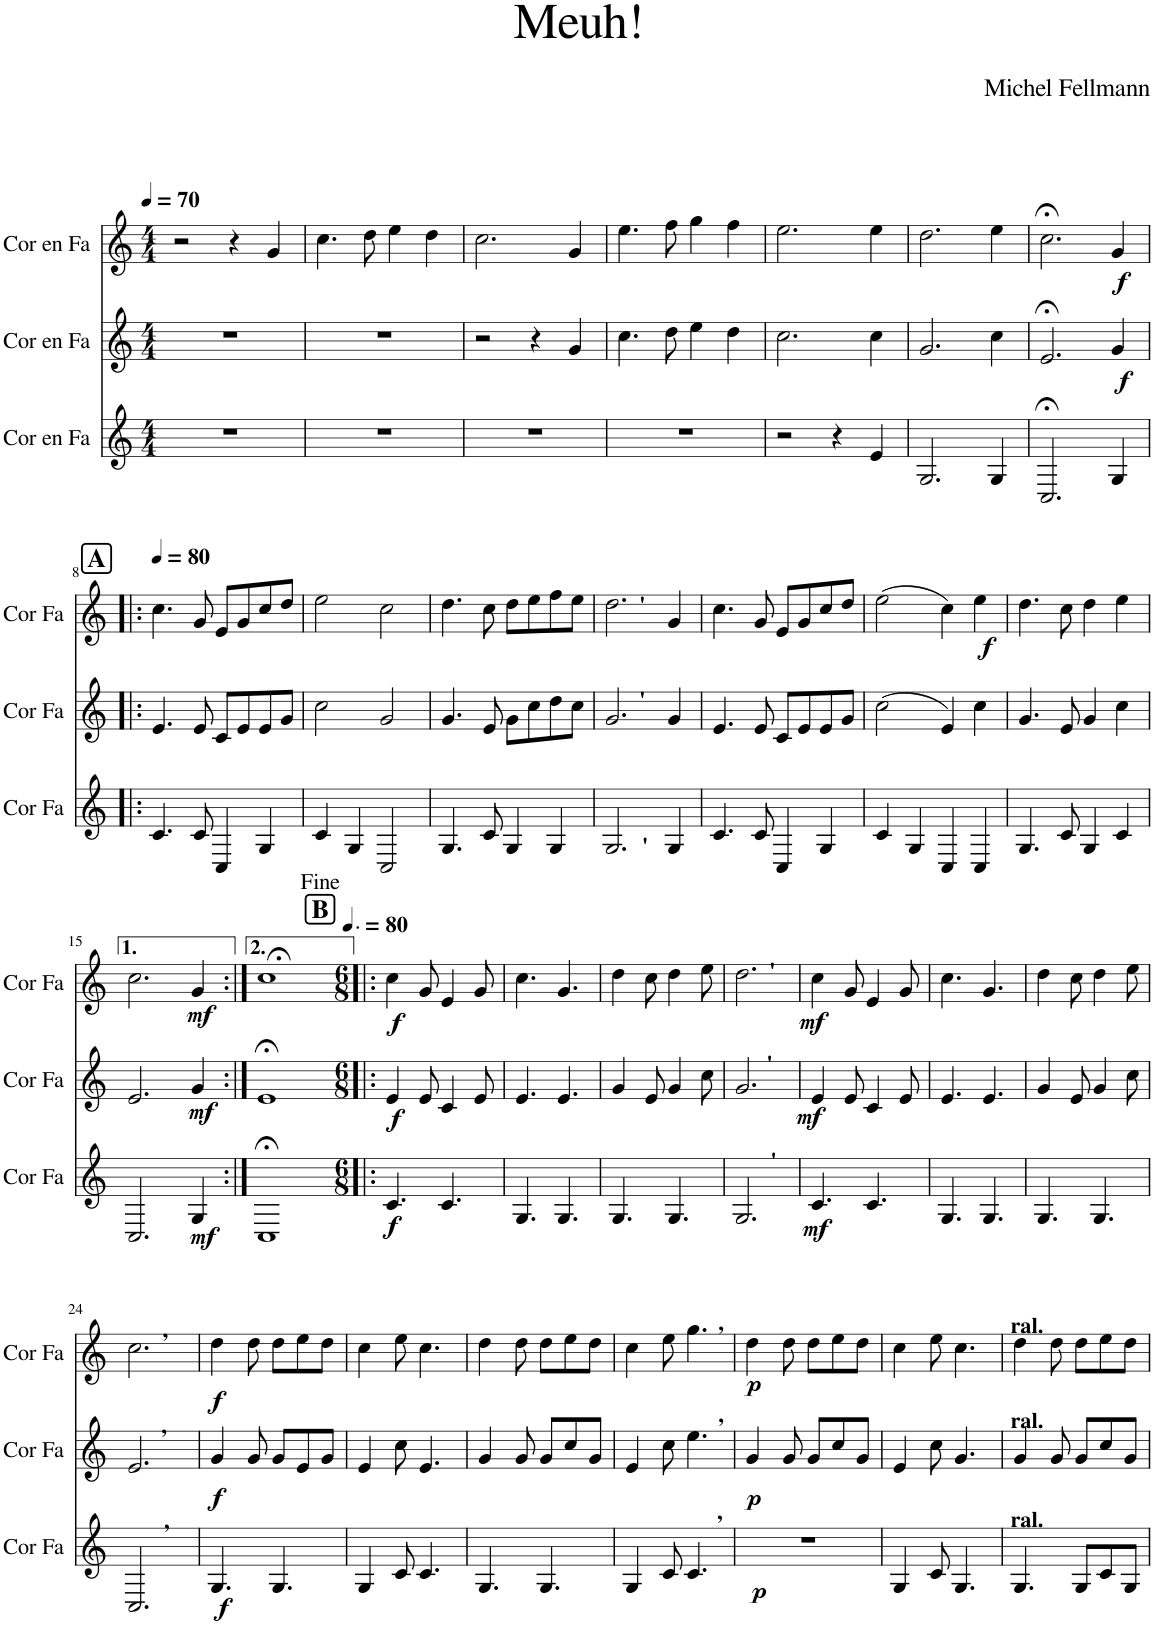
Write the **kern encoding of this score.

**kern	**dynam	**kern	**dynam	**kern	**dynam
*part3	*part3	*part2	*part2	*part1	*part1
*staff3	*staff3	*staff2	*staff2	*staff1	*staff1
*I"Cor en Fa	*	*I"Cor en Fa	*	*I"Cor en Fa	*
*I'Cor Fa	*	*I'Cor Fa	*	*I'Cor Fa	*
*clefG2	*	*clefG2	*	*clefG2	*
*Trd4c7	*	*Trd4c7	*	*Trd4c7	*
*k[]	*	*k[]	*	*k[]	*
*M4/4	*	*M4/4	*	*M4/4	*
*MM70	*	*MM70	*	*MM70	*
=1	=1	=1	=1	=1	=1
1r	.	1r	.	2r	.
.	.	.	.	4r	.
.	.	.	.	4g/	.
=2	=2	=2	=2	=2	=2
1r	.	1r	.	4.cc\	.
.	.	.	.	8dd\	.
.	.	.	.	4ee\	.
.	.	.	.	4dd\	.
=3	=3	=3	=3	=3	=3
1r	.	2r	.	2.cc\	.
.	.	4r	.	.	.
.	.	4g/	.	4g/	.
=4	=4	=4	=4	=4	=4
1r	.	4.cc\	.	4.ee\	.
.	.	8dd\	.	8ff\	.
.	.	4ee\	.	4gg\	.
.	.	4dd\	.	4ff\	.
=5	=5	=5	=5	=5	=5
2r	.	2.cc\	.	2.ee\	.
4r	.	.	.	.	.
4e/	.	4cc\	.	4ee\	.
=6	=6	=6	=6	=6	=6
2.G/	.	2.g/	.	2.dd\	.
4G/	.	4cc\	.	4ee\	.
=7	=7	=7	=7	=7	=7
2.C;</	.	2.e;</	.	2.cc;<\	.
!	!	!	!LO:DY:b	!	!LO:DY:b
4G/	.	4g/	f	4g/	f
!!LO:LB:g=z
=8!|:	=8!|:	=8!|:	=8!|:	=8!|:	=8!|:
!!LO:REH:place=s1:a:B:cj:fs=14:t=A
*	*	*	*	*MM80	*
4.c/	.	4.e/	.	4.cc\	.
8c/	.	8e/	.	8g/	.
4C/	.	8c/L	.	8e/L	.
.	.	8e/	.	8g/	.
4G/	.	8e/	.	8cc/	.
.	.	8g/J	.	8dd/J	.
=9	=9	=9	=9	=9	=9
4c/	.	2cc\	.	2ee\	.
4G/	.	.	.	.	.
2C/	.	2g/	.	2cc\	.
=10	=10	=10	=10	=10	=10
4.G/	.	4.g/	.	4.dd\	.
8c/	.	8e/	.	8cc\	.
4G/	.	8g\L	.	8dd\L	.
.	.	8cc\	.	8ee\	.
4G/	.	8dd\	.	8ff\	.
.	.	8cc\J	.	8ee\J	.
=11	=11	=11	=11	=11	=11
!	!	!	!	!LO:TX:a:B:t='	!
!	!	!LO:TX:a:B:t='	!	!	!
!LO:TX:b:B:t='	!	!	!	!	!
2.G/	.	2.g/	.	2.dd\	.
4G/	.	4g/	.	4g/	.
=12	=12	=12	=12	=12	=12
4.c/	.	4.e/	.	4.cc\	.
8c/	.	8e/	.	8g/	.
4C/	.	8c/L	.	8e/L	.
.	.	8e/	.	8g/	.
4G/	.	8e/	.	8cc/	.
.	.	8g/J	.	8dd/J	.
=13	=13	=13	=13	=13	=13
4c/	.	(2cc\	.	(2ee\	.
4G/	.	.	.	.	.
4C/	.	4e/)	.	4cc\)	.
!	!	!	!	!	!LO:DY:b
4C/	.	4cc\	.	4ee\	f
=14	=14	=14	=14	=14	=14
4.G/	.	4.g/	.	4.dd\	.
8c/	.	8e/	.	8cc\	.
4G/	.	4g/	.	4dd\	.
4c/	.	4cc\	.	4ee\	.
!!LO:LB:g=z
=15	=15	=15	=15	=15	=15
2.C/	.	2.e/	.	2.cc\	.
!	!LO:DY:b	!	!LO:DY:b	!	!LO:DY:b
4G/	mf	4g/	mf	4g/	mf
=16:|!	=16:|!	=16:|!	=16:|!	=16:|!	=16:|!
1C;<	.	1e;<	.	1cc;<	.
=17!|:	=17!|:	=17!|:	=17!|:	=17!|:	=17!|:
!!LO:REH:place=s1:a:B:cj:fs=14:t=B
*M6/8	*	*M6/8	*	*M6/8	*
*	*	*	*	*MM120	*
!	!LO:DY:b	!	!LO:DY:b	!	!LO:DY:b
4.c/	f	4e/	f	4cc\	f
.	.	8e/	.	8g/	.
4.c/	.	4c/	.	4e/	.
.	.	8e/	.	8g/	.
=18	=18	=18	=18	=18	=18
4.G/	.	4.e/	.	4.cc\	.
4.G/	.	4.e/	.	4.g/	.
=19	=19	=19	=19	=19	=19
4.G/	.	4g/	.	4dd\	.
.	.	8e/	.	8cc\	.
4.G/	.	4g/	.	4dd\	.
.	.	8cc\	.	8ee\	.
=20	=20	=20	=20	=20	=20
!	!	!	!	!LO:TX:a:B:t='	!
!	!	!LO:TX:a:B:t='	!	!	!
!LO:TX:a:B:t='	!	!	!	!	!
2.G/	.	2.g/	.	2.dd\	.
=21	=21	=21	=21	=21	=21
!	!LO:DY:b	!	!LO:DY:b	!	!LO:DY:b
4.c/	mf	4e/	mf	4cc\	mf
.	.	8e/	.	8g/	.
4.c/	.	4c/	.	4e/	.
.	.	8e/	.	8g/	.
=22	=22	=22	=22	=22	=22
4.G/	.	4.e/	.	4.cc\	.
4.G/	.	4.e/	.	4.g/	.
=23	=23	=23	=23	=23	=23
4.G/	.	4g/	.	4dd\	.
.	.	8e/	.	8cc\	.
4.G/	.	4g/	.	4dd\	.
.	.	8cc\	.	8ee\	.
!!LO:LB:g=z
=24	=24	=24	=24	=24	=24
!	!	!	!	!LO:TX:a:B:t=,	!
!	!	!LO:TX:a:B:t=,	!	!	!
!LO:TX:a:B:t=,	!	!	!	!	!
2.C/	.	2.e/	.	2.cc\	.
=25	=25	=25	=25	=25	=25
!	!LO:DY:b	!	!LO:DY:b	!	!LO:DY:b
4.G/	f	4g/	f	4dd\	f
.	.	8g/	.	8dd\	.
4.G/	.	8g/L	.	8dd\L	.
.	.	8e/	.	8ee\	.
.	.	8g/J	.	8dd\J	.
=26	=26	=26	=26	=26	=26
4G/	.	4e/	.	4cc\	.
8c/	.	8cc\	.	8ee\	.
4.c/	.	4.e/	.	4.cc\	.
=27	=27	=27	=27	=27	=27
4.G/	.	4g/	.	4dd\	.
.	.	8g/	.	8dd\	.
4.G/	.	8g/L	.	8dd\L	.
.	.	8cc/	.	8ee\	.
.	.	8g/J	.	8dd\J	.
=28	=28	=28	=28	=28	=28
4G/	.	4e/	.	4cc\	.
8c/	.	8cc\	.	8ee\	.
!	!	!	!	!LO:TX:a:B:t=,	!
!	!	!LO:TX:a:B:t=,	!	!	!
!LO:TX:a:B:t=,	!	!	!	!	!
4.c/	.	4.ee\	.	4.gg\	.
=29	=29	=29	=29	=29	=29
!	!LO:DY:b	!	!LO:DY:b	!	!LO:DY:b
2.r	p	4g/	p	4dd\	p
.	.	8g/	.	8dd\	.
.	.	8g/L	.	8dd\L	.
.	.	8cc/	.	8ee\	.
.	.	8g/J	.	8dd\J	.
=30	=30	=30	=30	=30	=30
4G/	.	4e/	.	4cc\	.
8c/	.	8cc\	.	8ee\	.
4.G/	.	4.g/	.	4.cc\	.
=31	=31	=31	=31	=31	=31
!	!	!	!	!LO:TX:a:B:t=ral.	!
!	!	!LO:TX:a:B:t=ral.	!	!	!
!LO:TX:a:B:t=ral.	!	!	!	!	!
4.G/	.	4g/	.	4dd\	.
.	.	8g/	.	8dd\	.
8G/L	.	8g/L	.	8dd\L	.
8c/	.	8cc/	.	8ee\	.
8G/J	.	8g/J	.	8dd\J	.
=	=	=	=	=	=
*-	*-	*-	*-	*-	*-
